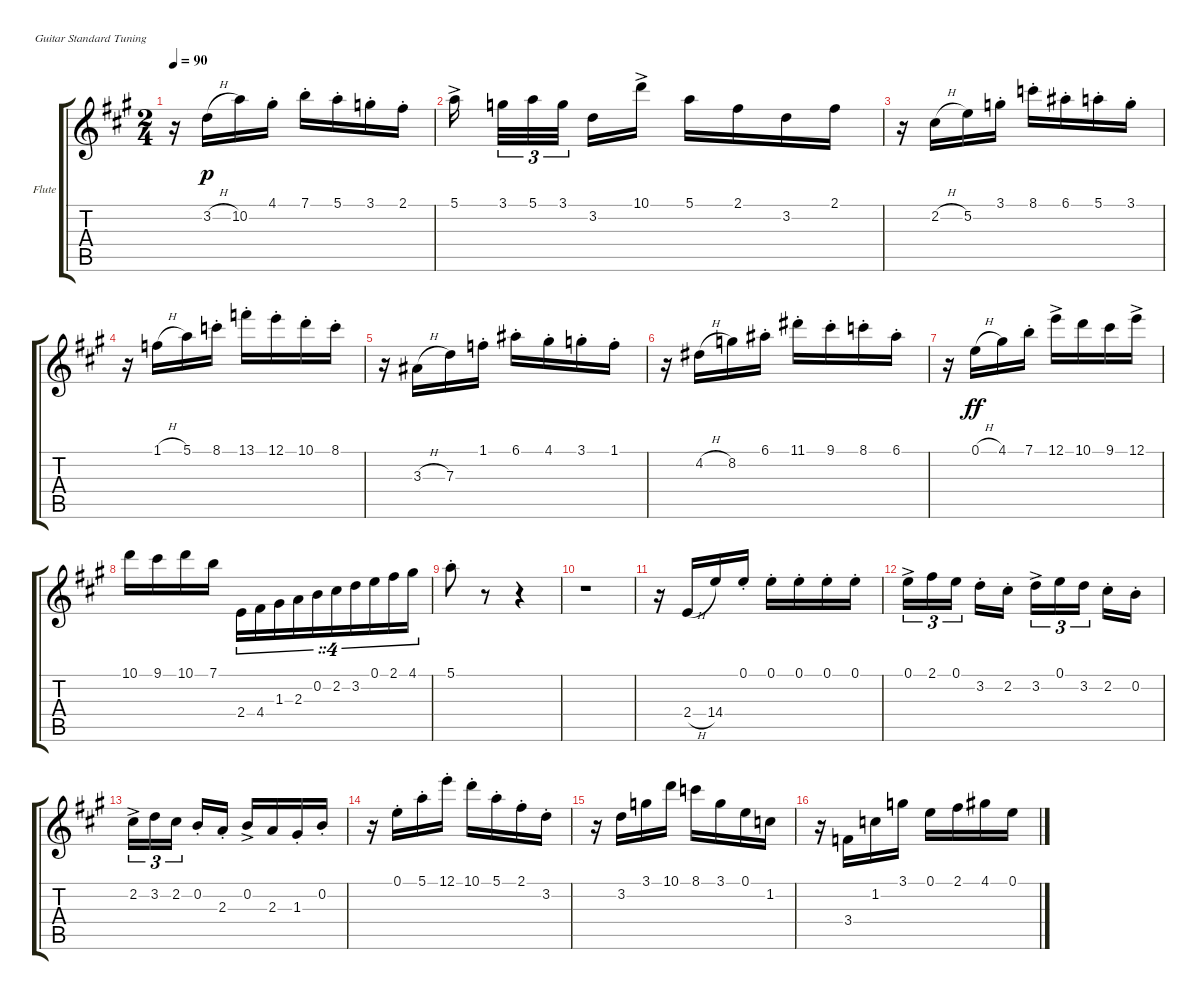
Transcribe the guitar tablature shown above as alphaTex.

\bracketExtendMode groupsimilarinstruments
\firstSystemTrackNameOrientation horizontal
\otherSystemsTrackNameOrientation horizontal
\track ("Flute" "Flute") {instrument flute}
\staff {score tabs}
\tuning (E4 B3 G3 D3 A2 E2)
\displaytranspose 12
\ts (2 4)
\tempo 90
\clef g2
\ks a
r.16{dy ff} 3.2{h}.16{dy p} 10.2.16 4.1{st}.16 7.1{st}.16 5.1{st}.16 3.1{st}.16 2.1{st}.16 |
5.1{ac}.16 3.1.32{tu (3 2)} 5.1.32{tu (3 2)} 3.1.32{tu (3 2)} 3.2.16 10.1{ac}.16 5.1.16 2.1.16 3.2.16 2.1.16 |
r.16 2.2{h}.16 5.2.16 3.1{st}.16 8.1{st}.16 6.1{st}.16 5.1{st}.16 3.1{st}.16 |
r.16 1.1{h}.16 5.1.16 8.1{st}.16 13.1{st}.16 12.1{st}.16 10.1{st}.16 8.1{st}.16 |
r.16 3.3{h}.16 7.3.16 1.1{st}.16 6.1{st}.16 4.1{st}.16 3.1{st}.16 1.1{st}.16 |
r.16 4.2{h}.16 8.2.16 6.1{st}.16 11.1{st}.16 9.1{st}.16 8.1{st}.16 6.1{st}.16 |
r.16 0.1{h}.16{dy ff} 4.1.16 7.1{st}.16 12.1{ac}.16 10.1.16 9.1.16 12.1{ac}.16 |
10.1.16 9.1.16 10.1.16 7.1.16 2.4.16{tu (10 4)} 4.4.16{tu (10 4)} 1.3.16{tu (10 4)} 2.3.16{tu (10 4)} 0.2.16{tu (10 4)} 2.2.16{tu (10 4)} 3.2.16{tu (10 4)} 0.1.16{tu (10 4)} 2.1.16{tu (10 4)} 4.1.16{tu (10 4)} |
5.1{st}.8 r.8 r.4 |
r.1 |
r.16 2.4{h}.16 14.4.16 0.1{st}.16 0.1{st}.16 0.1{st}.16 0.1{st}.16 0.1{st}.16 |
0.1{ac}.16{tu (3 2)} 2.1.16{tu (3 2)} 0.1.16{tu (3 2)} 3.2{st}.16 2.2{st}.16 3.2{ac}.16{tu (3 2)} 0.1.16{tu (3 2)} 3.2.16{tu (3 2)} 2.2{st}.16 0.2{st}.16 |
2.2{ac}.16{tu (3 2)} 3.2.16{tu (3 2)} 2.2.16{tu (3 2)} 0.2{st}.16 2.3{st}.16 0.2{ac}.16 2.3.16 1.3{st}.16 0.2{st}.16 |
r.16 0.1{st}.16 5.1{st}.16 12.1{st}.16 10.1{st}.16 5.1{st}.16 2.1{st}.16 3.2{st}.16 |
r.16 3.2.16 3.1.16 10.1.16 8.1.16 3.1.16 0.1.16 1.2.16 |
r.16 3.4.16 1.2.16 3.1.16 0.1.16 2.1.16 4.1.16 0.1.16
